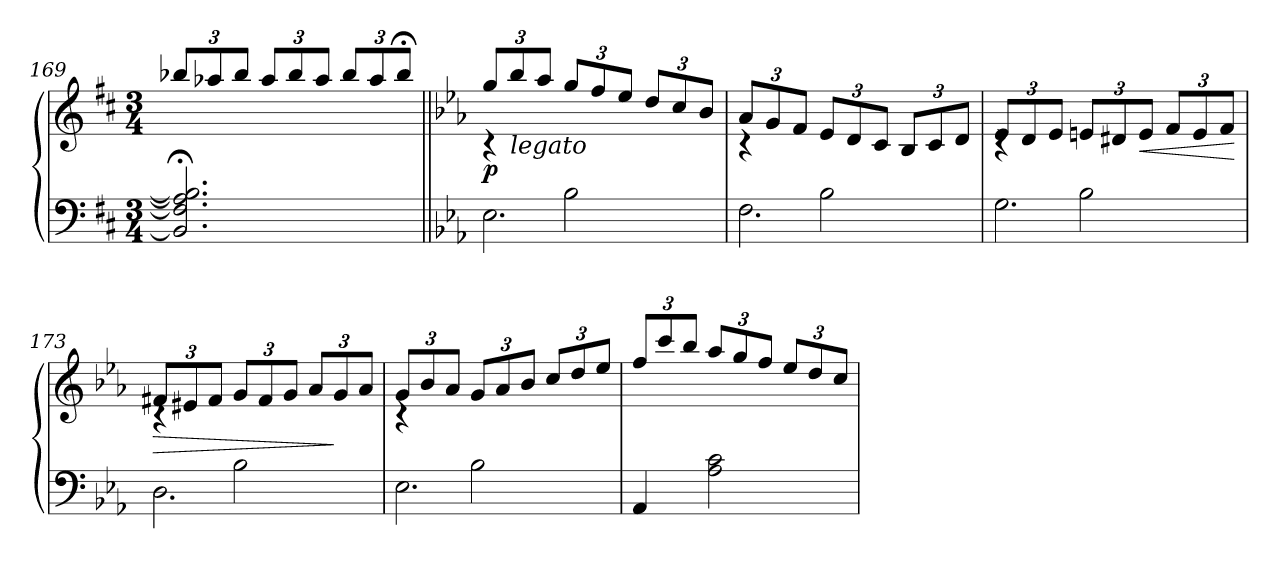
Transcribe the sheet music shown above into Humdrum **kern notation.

**kern	**kern	**dynam
*part1	*part1	*part1
*staff2	*staff1	*staff1/2
*clefF4	*clefG2	*
*k[f#c#]	*k[f#c#]	*
*D:	*D:	*
*M3/4	*M3/4	*
*	*Xbrackettup	*
=169	=169	=169
2.BB-/];< 2.F/];< 2.A-/];< 2.B-/];<	12bb-X/L	.
.	12aa-X/	.
.	12bb-/J	.
.	12aa-/L	.
.	12bb-/	.
.	12aa-/J	.
.	12bb-/L	.
.	12aa-/	.
.	12bb-;</J	.
!!LO:PB:g=z
=170||	=170||	=170||
*k[b-e-a-]	*k[b-e-a-]	*
*E-:	*E-:	*
*^	*^	*
!	!	!	!	!LO:DY:b
4ryy	2.E-\	12gg/L	4rc	p
!	!	!LO:TX:b:i:t=legato	!	!
.	.	12bb-/	.	.
.	.	12aa-/J	.	.
2B-\	.	12gg/L	2ryy	.
.	.	12ff/	.	.
.	.	12ee-/J	.	.
.	.	12dd/L	.	.
.	.	12cc/	.	.
.	.	12b-/J	.	.
=171	=171	=171	=171	=171
4ryy	2.F\	12a-/L	4rc	.
.	.	12g/	.	.
.	.	12f/J	.	.
2B-\	.	12e-/L	2ryy	.
.	.	12d/	.	.
.	.	12c/J	.	.
.	.	12B-/L	.	.
.	.	12c/	.	.
.	.	12d/J	.	.
=172	=172	=172	=172	=172
4ryy	2.G\	12e-/L	4rc	.
.	.	12d/	.	.
.	.	12e-/J	.	.
2B-\	.	12en/L	2ryy	.
.	.	12d#X/	.	.
!	!	!	!	!LO:HP:b
.	.	12e/J	.	<
.	.	12f/L	.	.
.	.	12e/	.	.
.	.	12f/J	.	.
*v	*v	*	*	*
*	*v	*v	*
.	.	[
=173	=173	=173
*^	*	*
!	!	!	!LO:HP:b
*	*	*^	*
4ryy	2.D\	12f#X/L	4rc	>
.	.	12e#X/	.	.
.	.	12f#/J	.	.
2B-\	.	12g/L	2ryy	.
.	.	12f#/	.	.
.	.	12g/J	.	.
.	.	12a-/L	.	.
.	.	12g/	.	]
.	.	12a-/J	.	.
!!LO:LB:g=z	!!
=174	=174	=174	=174	=174
4ryy	2.E-\	12g/L	4rc	.
.	.	12b-/	.	.
.	.	12a-/J	.	.
2B-\	.	12g/L	2ryy	.
.	.	12a-/	.	.
.	.	12b-/J	.	.
.	.	12cc/L	.	.
.	.	12dd/	.	.
.	.	12ee-/J	.	.
*v	*v	*	*	*
*	*v	*v	*
=175	=175	=175
4AA-/	12ff/L	.
.	12ccc/	.
.	12bb-/J	.
2A-\ 2c\	12aa-/L	.
.	12gg/	.
.	12ff/J	.
.	12ee-/L	.
.	12dd/	.
.	12cc/J	.
=	=	=
*-	*-	*-
